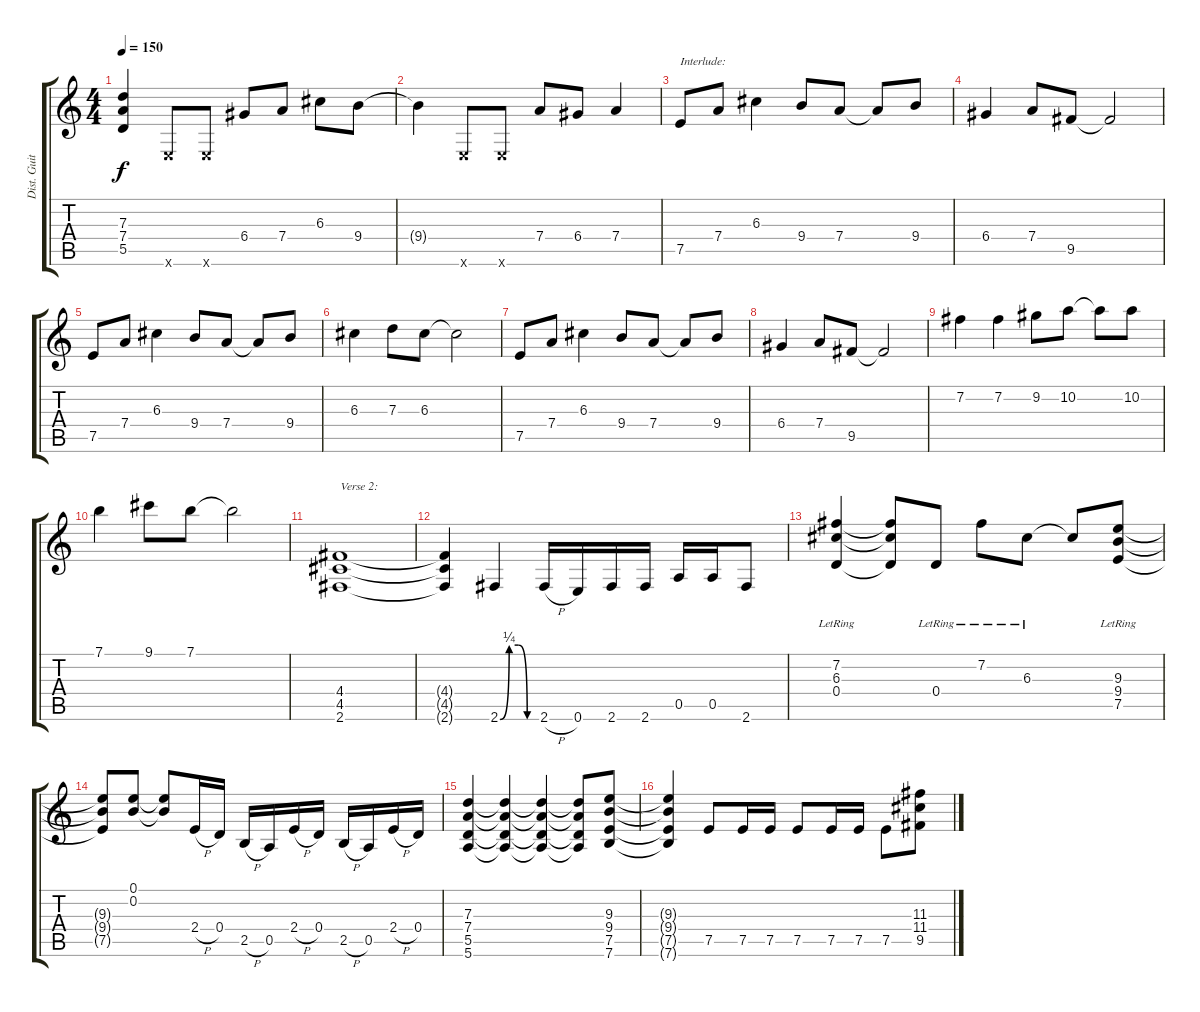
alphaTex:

\track ("Dist. Guitar 1" "Dist. Guit") {instrument overdrivenguitar}
\staff {score tabs}
\tuning (E4 B3 G3 D3 A2 E2) {hide}
\ts (4 4)
\tempo 150
\clef g2
\ks c
(7.3 7.4 5.5).4{dy f} 0.6{x}.8 0.6{x}.8 6.4.8 7.4.8 6.3.8 9.4.8 |
9.4{t}.4 0.6{x}.8 0.6{x}.8 7.4.8 6.4.8 7.4.4 |
7.5.8{txt "Interlude:"} 7.4.8 6.3.4 9.4.8 7.4.8 7.4{t}.8 9.4.8 |
6.4.4 7.4.8 9.5.8 9.5{t}.2 |
7.5.8 7.4.8 6.3.4 9.4.8 7.4.8 7.4{t}.8 9.4.8 |
6.3.4 7.3.8 6.3.8 6.3{t}.2 |
7.5.8 7.4.8 6.3.4 9.4.8 7.4.8 7.4{t}.8 9.4.8 |
6.4.4 7.4.8 9.5.8 9.5{t}.2 |
7.2.4 7.2.4 9.2.8 10.2.8 10.2{t}.8 10.2.8 |
7.1.4 9.1.8 7.1.8 7.1{t}.2 |
(4.4 4.5 2.6).1{txt "Verse 2:"} |
(4.4{t} 4.5{t} 2.6{t}).4 2.6{be (custom 0 0 15 1 30 1 45 0 60 0)}.4 2.6{h}.16 0.6.16 2.6.16 2.6.16 0.5.16 0.5.16 2.6.8 |
(7.2{lr} 6.3{lr} 0.4{lr}).4 (7.2{t} 6.3{t} 0.4{t}).8 0.4{lr}.8 7.2{lr}.8 6.3{lr}.8 6.3{t}.8 (9.3{lr} 9.4{lr} 7.5{lr}).8 |
(9.3{t} 9.4{t} 7.5{t}).8 (0.1 0.2).8 (0.1{t} 0.2{t}).8 2.4{h}.16 0.4.16 2.5{h}.16 0.5.16 2.4{h}.16 0.4.16 2.5{h}.16 0.5.16 2.4{h}.16 0.4.16 |
(7.3 7.4 5.5 5.6).4 (7.3{t} 7.4{t} 5.5{t} 5.6{t}).4 (7.3{t} 7.4{t} 5.5{t} 5.6{t}).4 (7.3{t} 7.4{t} 5.5{t} 5.6{t}).8 (9.3 9.4 7.5 7.6).8 |
(9.3{t} 9.4{t} 7.5{t} 7.6{t}).4 7.5.8 7.5.16 7.5.16 7.5.8 7.5.16 7.5.16 7.5.8 (11.3 11.4 9.5).8
